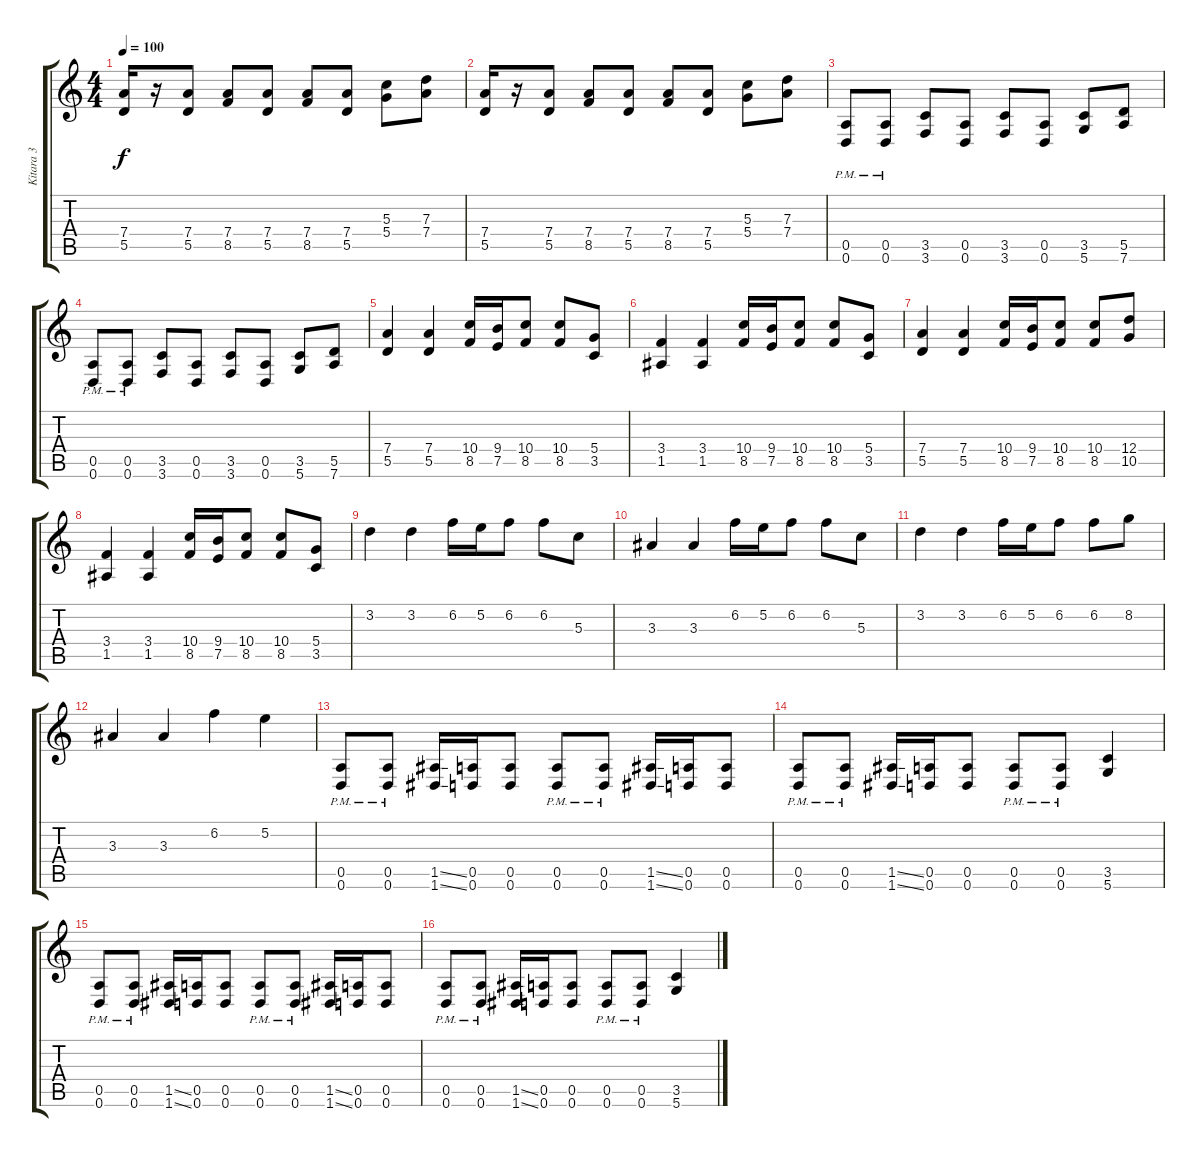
\track ("Kitara 3" "Kitara 3") {instrument overdrivenguitar}
\staff {score tabs}
\tuning (E4 B3 G3 D3 A2 D2) {hide}
\ts (4 4)
\tempo 100
\clef g2
\ks c
(7.4 5.5).16{dy f instrument overdrivenguitar} r.16 (7.4 5.5).8 (7.4 8.5).8 (7.4 5.5).8 (7.4 8.5).8 (7.4 5.5).8 (5.3 5.4).8 (7.3 7.4).8 |
(7.4 5.5).16 r.16 (7.4 5.5).8 (7.4 8.5).8 (7.4 5.5).8 (7.4 8.5).8 (7.4 5.5).8 (5.3 5.4).8 (7.3 7.4).8 |
(0.5{pm} 0.6{pm}).8 (0.5{pm} 0.6{pm}).8 (3.5 3.6).8 (0.5 0.6).8 (3.5 3.6).8 (0.5 0.6).8 (3.5 5.6).8 (5.5 7.6).8 |
(0.5{pm} 0.6{pm}).8 (0.5{pm} 0.6{pm}).8 (3.5 3.6).8 (0.5 0.6).8 (3.5 3.6).8 (0.5 0.6).8 (3.5 5.6).8 (5.5 7.6).8 |
(7.4 5.5).4 (7.4 5.5).4 (10.4 8.5).16 (9.4 7.5).16 (10.4 8.5).8 (10.4 8.5).8 (5.4 3.5).8 |
(3.4 1.5).4 (3.4 1.5).4 (10.4 8.5).16 (9.4 7.5).16 (10.4 8.5).8 (10.4 8.5).8 (5.4 3.5).8 |
(7.4 5.5).4 (7.4 5.5).4 (10.4 8.5).16 (9.4 7.5).16 (10.4 8.5).8 (10.4 8.5).8 (12.4 10.5).8 |
(3.4 1.5).4 (3.4 1.5).4 (10.4 8.5).16 (9.4 7.5).16 (10.4 8.5).8 (10.4 8.5).8 (5.4 3.5).8 |
3.2.4 3.2.4 6.2.16 5.2.16 6.2.8 6.2.8 5.3.8 |
3.3.4 3.3.4 6.2.16 5.2.16 6.2.8 6.2.8 5.3.8 |
3.2.4 3.2.4 6.2.16 5.2.16 6.2.8 6.2.8 8.2.8 |
3.3.4 3.3.4 6.2.4 5.2.4 |
(0.5{pm} 0.6{pm}).8 (0.5{pm} 0.6{pm}).8 (1.5{ss} 1.6{ss}).16 (0.5 0.6).16 (0.5 0.6).8 (0.5{pm} 0.6{pm}).8 (0.5{pm} 0.6{pm}).8 (1.5{ss} 1.6{ss}).16 (0.5 0.6).16 (0.5 0.6).8 |
(0.5{pm} 0.6{pm}).8 (0.5{pm} 0.6{pm}).8 (1.5{ss} 1.6{ss}).16 (0.5 0.6).16 (0.5 0.6).8 (0.5{pm} 0.6{pm}).8 (0.5{pm} 0.6{pm}).8 (3.5 5.6).4 |
(0.5{pm} 0.6{pm}).8 (0.5{pm} 0.6{pm}).8 (1.5{ss} 1.6{ss}).16 (0.5 0.6).16 (0.5 0.6).8 (0.5{pm} 0.6{pm}).8 (0.5{pm} 0.6{pm}).8 (1.5{ss} 1.6{ss}).16 (0.5 0.6).16 (0.5 0.6).8 |
(0.5{pm} 0.6{pm}).8 (0.5{pm} 0.6{pm}).8 (1.5{ss} 1.6{ss}).16 (0.5 0.6).16 (0.5 0.6).8 (0.5{pm} 0.6{pm}).8 (0.5{pm} 0.6{pm}).8 (3.5 5.6).4
